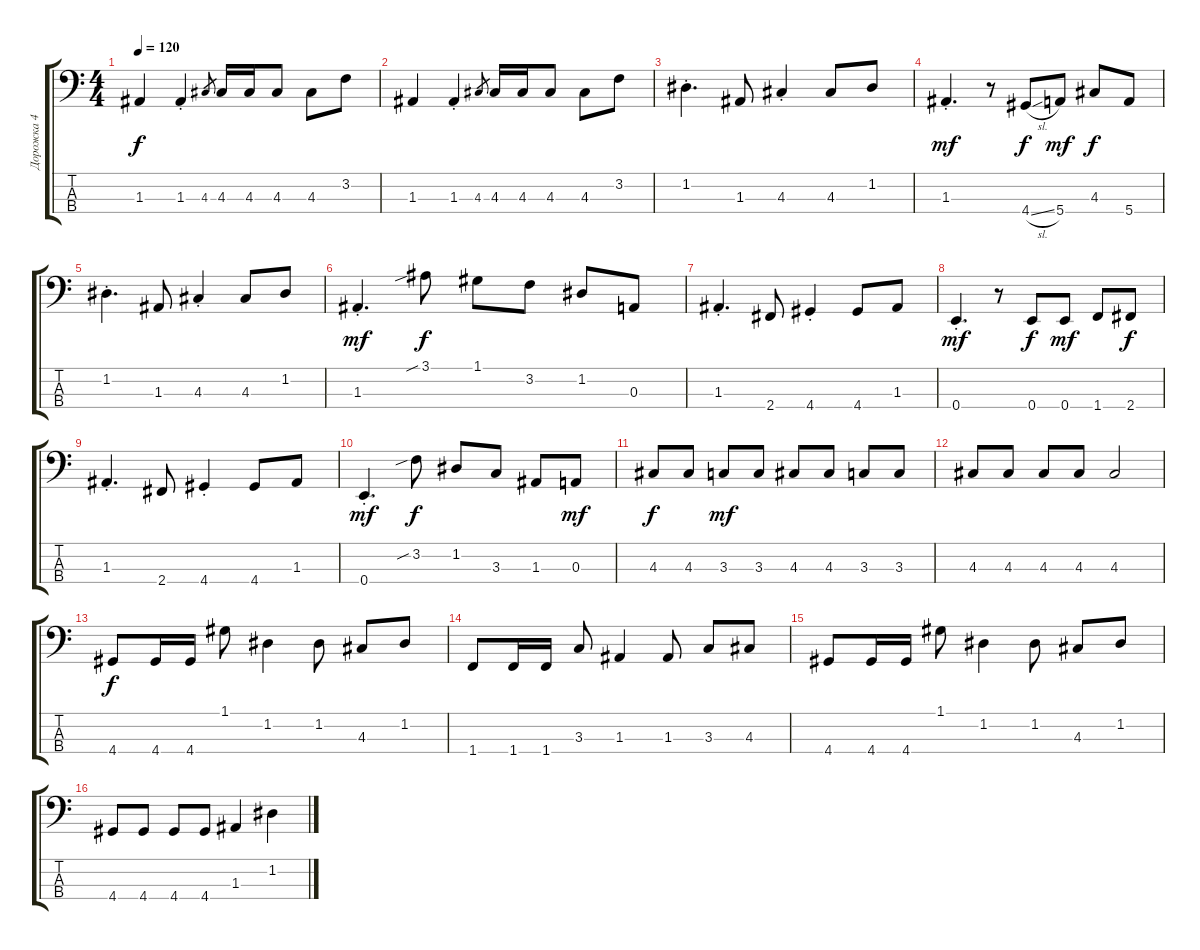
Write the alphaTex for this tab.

\track ("Дорожка 4" "Дорожка 4") {instrument electricbassfinger}
\staff {score tabs}
\tuning (G2 D2 A1 E1) {hide}
\ts (4 4)
\tempo 120
\clef f4
\ks c
1.3.4{dy f} 1.3{st}.4 4.3.8{gr} 4.3.16 4.3.16 4.3.8 4.3.8 3.2.8 |
1.3.4 1.3{st}.4 4.3.8{gr} 4.3.16 4.3.16 4.3.8 4.3.8 3.2.8 |
1.2{st}.4{d} 1.3.8 4.3{st}.4 4.3.8 1.2.8 |
1.3{st}.4{d dy mf} r.8 4.4{sl}.8{dy f} 5.4.8{dy mf} 4.3.8{dy f} 5.4.8 |
1.2{st}.4{d} 1.3.8 4.3{st}.4 4.3.8 1.2.8 |
1.3{st}.4{d dy mf} 3.1{sib}.8{dy f} 1.1.8 3.2.8 1.2.8 0.3.8 |
1.3{st}.4{d} 2.4.8 4.4{st}.4 4.4.8 1.3.8 |
0.4{st}.4{d dy mf} r.8 0.4.8{dy f} 0.4.8{dy mf} 1.4.8 2.4.8{dy f} |
1.3{st}.4{d} 2.4.8 4.4{st}.4 4.4.8 1.3.8 |
0.4{st}.4{d dy mf} 3.2{sib}.8{dy f} 1.2.8 3.3.8 1.3.8 0.3.8{dy mf} |
4.3.8{dy f} 4.3.8 3.3.8{dy mf} 3.3.8 4.3.8 4.3.8 3.3.8 3.3.8 |
4.3.8 4.3.8 4.3.8 4.3.8 4.3.2 |
4.4.8{dy f} 4.4.16 4.4.16 1.1.8 1.2.4 1.2.8 4.3.8 1.2.8 |
1.4.8 1.4.16 1.4.16 3.3.8 1.3.4 1.3.8 3.3.8 4.3.8 |
4.4.8 4.4.16 4.4.16 1.1.8 1.2.4 1.2.8 4.3.8 1.2.8 |
4.4.8 4.4.8 4.4.8 4.4.8 1.3.4 1.2.4
